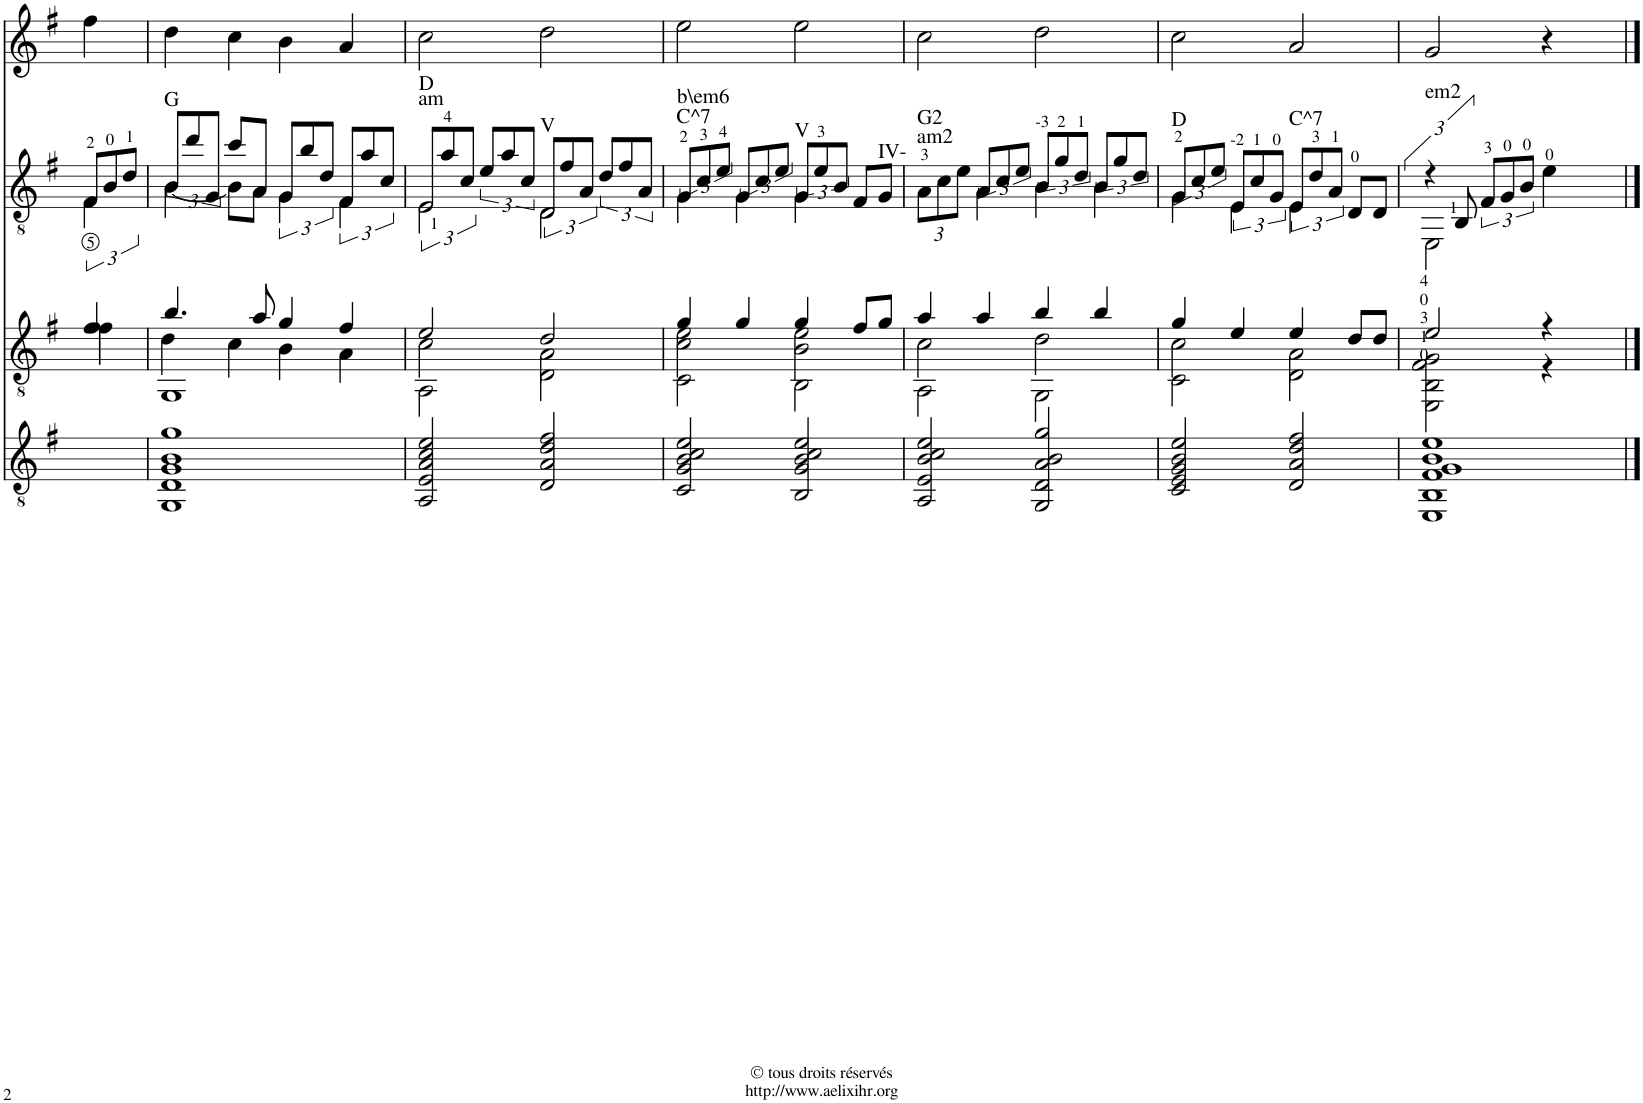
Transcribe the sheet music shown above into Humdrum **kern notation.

**kern	**kern	**kern	**kern
*part4	*part3	*part2	*part1
*staff4	*staff3	*staff2	*staff1
*I"gt	*I"solo	*I"1	*I"2
!!LO:PB:g=z
*clefGv2	*clefGv2	*clefGv2	*clefG2
*k[f#]	*k[f#]	*k[f#]	*k[f#]
*M2/2	*M2/2	*M2/2	*M2/2
=6	=6	=6	=6
*	*^	*^	*
*	*	*^	*	*	*
4ryy	4f#/	4f#\	4f#\	12F#/L	4F#\	4ff#\
.	.	.	.	12B/	.	.
.	.	.	.	12d/J	.	.
=7	=7	=7	=7	=7	=7	=7
!	!	!	!	!LO:TX:a:t=G	!	!
1GG 1D 1G 1B 1g	4.b/	1GG	4d\	12B/L	[4B\	4dd\
.	.	.	.	12dd/	.	.
.	.	.	.	12G/J	.	.
.	.	.	4c\	8cc/L	8B\L]	4cc\
.	8a/	.	.	8A/J	8A\J	.
.	4g/	.	4B\	12G/L	4G\	4b\
.	.	.	.	12b/	.	.
.	.	.	.	12d/J	.	.
.	4f#/	.	4A\	12F#/L	4F#\	4a/
.	.	.	.	12a/	.	.
.	.	.	.	12c/J	.	.
=8	=8	=8	=8	=8	=8	=8
!	!	!	!	!LO:TX:a:t=am	!	!
!	!	!	!	!LO:TX:a:t=D	!	!
!	!	!	!	!LO:N:head=open	!	!
2AA/ 2E/ 2A/ 2c/ 2e/	2e/	2AA\	2c\	12E/L	2E\	2cc\
.	.	.	.	12a/	.	.
.	.	.	.	12c/J	.	.
.	.	.	.	12e/L	.	.
.	.	.	.	12a/	.	.
.	.	.	.	12c/J	.	.
!	!	!	!	!LO:TX:a:t=V	!	!
!	!	!	!	!LO:N:head=open	!	!
2D/ 2A/ 2d/ 2f#/	2d/	2D\	2A\	12D/L	2D\	2dd\
.	.	.	.	12f#/	.	.
.	.	.	.	12A/J	.	.
.	.	.	.	12d/L	.	.
.	.	.	.	12f#/	.	.
.	.	.	.	12A/J	.	.
=9	=9	=9	=9	=9	=9	=9
!	!	!	!	!LO:TX:a:t=C^7	!	!
!	!	!	!	!LO:TX:a:t=b\em6	!	!
2C/ 2G/ 2B/ 2c/ 2e/	4g/	2C\	2c\ 2e\	12G/L	4G\	2ee\
.	.	.	.	12c/	.	.
.	.	.	.	12e/J	.	.
.	4g/	.	.	12G/L	4G\	.
.	.	.	.	12c/	.	.
.	.	.	.	12e/J	.	.
!	!	!	!	!LO:TX:a:t=V	!	!
2BB/ 2G/ 2B/ 2c/ 2e/	4g/	2BB\	2B\ 2e\	12G/L	4G\	2ee\
.	.	.	.	12e/	.	.
.	.	.	.	12B/J	.	.
.	8f#/L	.	.	4ryy	8F#/L	.
!	!	!	!	!	!LO:TX:a:t=IV-	!
.	8g/J	.	.	.	8G/J	.
=10	=10	=10	=10	=10	=10	=10
*	*	*	*	*Xbrackettup	*	*
!	!	!	!	!LO:TX:a:t=am2	!	!
!	!	!	!	!LO:TX:a:t=G2	!	!
2AA/ 2E/ 2B/ 2c/ 2e/	4a/	2AA\	2c\	12A\L	4ryy	2cc\
.	.	.	.	12c\	.	.
.	.	.	.	12e\J	.	.
*	*	*	*	*brackettup	*	*
.	4a/	.	.	12A/L	4A\	.
.	.	.	.	12c/	.	.
.	.	.	.	12e/J	.	.
2GG/ 2D/ 2A/ 2B/ 2g/	4b/	2GG\	2d\	12B/L	4B\	2dd\
.	.	.	.	12g/	.	.
.	.	.	.	12d/J	.	.
.	4b/	.	.	12B/L	4B\	.
.	.	.	.	12g/	.	.
.	.	.	.	12d/J	.	.
=11	=11	=11	=11	=11	=11	=11
!	!	!	!	!LO:TX:a:t=D	!	!
2C/ 2E/ 2G/ 2B/ 2e/	4g/	2C\	2c\	12G/L	4G\	2cc\
.	.	.	.	12c/	.	.
.	.	.	.	12e/J	.	.
.	4e/	.	.	12E/L	4E\	.
.	.	.	.	12c/	.	.
.	.	.	.	12G/J	.	.
!	!	!	!	!LO:TX:a:t=C^7	!	!
2D/ 2A/ 2d/ 2f#/	4e/	2D\	2A\	12E/L	4E\	2a/
.	.	.	.	12d/	.	.
.	.	.	.	12A/J	.	.
.	8d/L	.	.	4ryy	8D/L	.
.	8d/J	.	.	.	8D/J	.
*	*	*v	*v	*	*	*
=12	=12	=12	=12	=12	=12
!	!	!	!LO:TX:a:t=em2	!	!
1EE 1BB 1F# 1G 1B 1e	2e/	2EE\ 2BB\ 2F#\ 2G\	6r	2EE\	2g/
.	.	.	12BB/	.	.
.	.	.	12F#/L	.	.
.	.	.	12G/	.	.
.	.	.	12B/J	.	.
.	4r	4r	4e\	2ryy	4r
.	4ryy	4ryy	4ryy	.	4ryy
256ryy	64ryy	64ryy	64ryy	64ryy	64ryy
64ryy	.	.	.	.	.
.	256ryy	256ryy	256ryy	256ryy	256ryy
*	*v	*v	*	*	*
*	*	*v	*v	*
==	==	==	==
*-	*-	*-	*-
